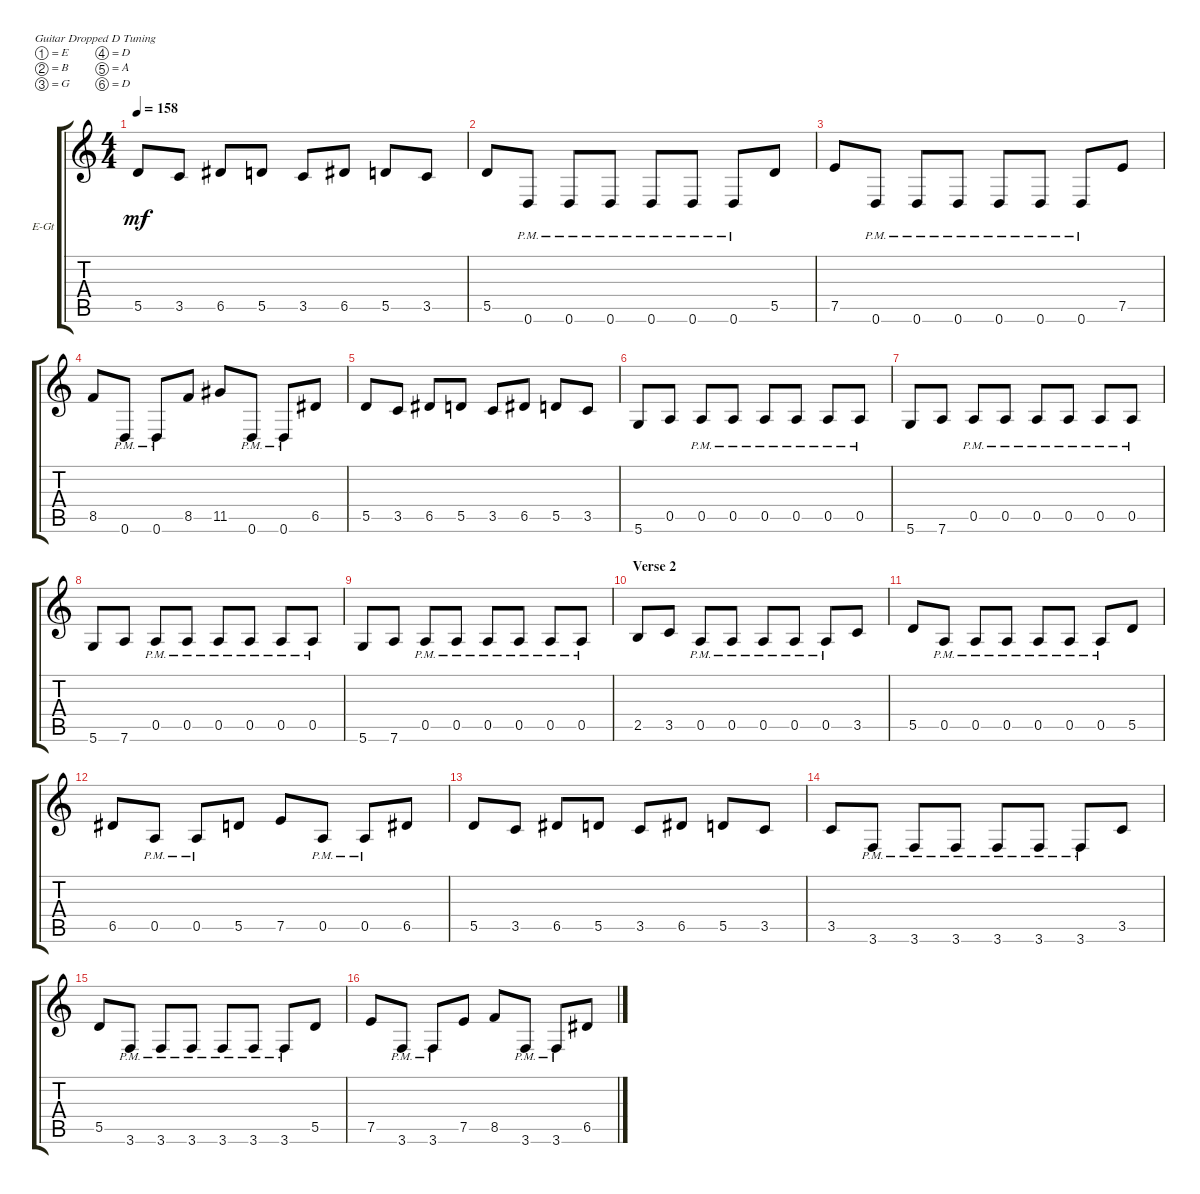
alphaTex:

\defaultSystemsLayout 4
\bracketExtendMode groupsimilarinstruments
\firstSystemTrackNameOrientation horizontal
\otherSystemsTrackNameOrientation horizontal
\track ("Lead Guitar" "E-Gt") {instrument distortionguitar}
\staff {score tabs}
\tuning (E4 B3 G3 D3 A2 D2)
\ts (4 4)
\tempo 158
\clef g2
\ks c
5.5.8{dy mf} 3.5.8 6.5.8 5.5.8 3.5.8 6.5.8 5.5.8 3.5.8 |
5.5.8 0.6{pm}.8 0.6{pm}.8 0.6{pm}.8 0.6{pm}.8 0.6{pm}.8 0.6{pm}.8 5.5.8 |
7.5.8 0.6{pm}.8 0.6{pm}.8 0.6{pm}.8 0.6{pm}.8 0.6{pm}.8 0.6{pm}.8 7.5.8 |
8.5.8 0.6{pm}.8 0.6{pm}.8 8.5.8 11.5.8 0.6{pm}.8 0.6{pm}.8 6.5.8 |
5.5.8 3.5.8 6.5.8 5.5.8 3.5.8 6.5.8 5.5.8 3.5.8 |
5.6.8 0.5.8 0.5{pm}.8 0.5{pm}.8 0.5{pm}.8 0.5{pm}.8 0.5{pm}.8 0.5{pm}.8 |
5.6.8 7.6.8 0.5{pm}.8 0.5{pm}.8 0.5{pm}.8 0.5{pm}.8 0.5{pm}.8 0.5{pm}.8 |
5.6.8 7.6.8 0.5{pm}.8 0.5{pm}.8 0.5{pm}.8 0.5{pm}.8 0.5{pm}.8 0.5{pm}.8 |
5.6.8 7.6.8 0.5{pm}.8 0.5{pm}.8 0.5{pm}.8 0.5{pm}.8 0.5{pm}.8 0.5{pm}.8 |
\section ("" "Verse 2")
2.5.8 3.5.8 0.5{pm}.8 0.5{pm}.8 0.5{pm}.8 0.5{pm}.8 0.5{pm}.8 3.5.8 |
5.5.8 0.5{pm}.8 0.5{pm}.8 0.5{pm}.8 0.5{pm}.8 0.5{pm}.8 0.5{pm}.8 5.5.8 |
6.5.8 0.5{pm}.8 0.5{pm}.8 5.5.8 7.5.8 0.5{pm}.8 0.5{pm}.8 6.5.8 |
5.5.8 3.5.8 6.5.8 5.5.8 3.5.8 6.5.8 5.5.8 3.5.8 |
3.5.8 3.6{pm}.8 3.6{pm}.8 3.6{pm}.8 3.6{pm}.8 3.6{pm}.8 3.6{pm}.8 3.5.8 |
5.5.8 3.6{pm}.8 3.6{pm}.8 3.6{pm}.8 3.6{pm}.8 3.6{pm}.8 3.6{pm}.8 5.5.8 |
7.5.8 3.6{pm}.8 3.6{pm}.8 7.5.8 8.5.8 3.6{pm}.8 3.6{pm}.8 6.5.8
